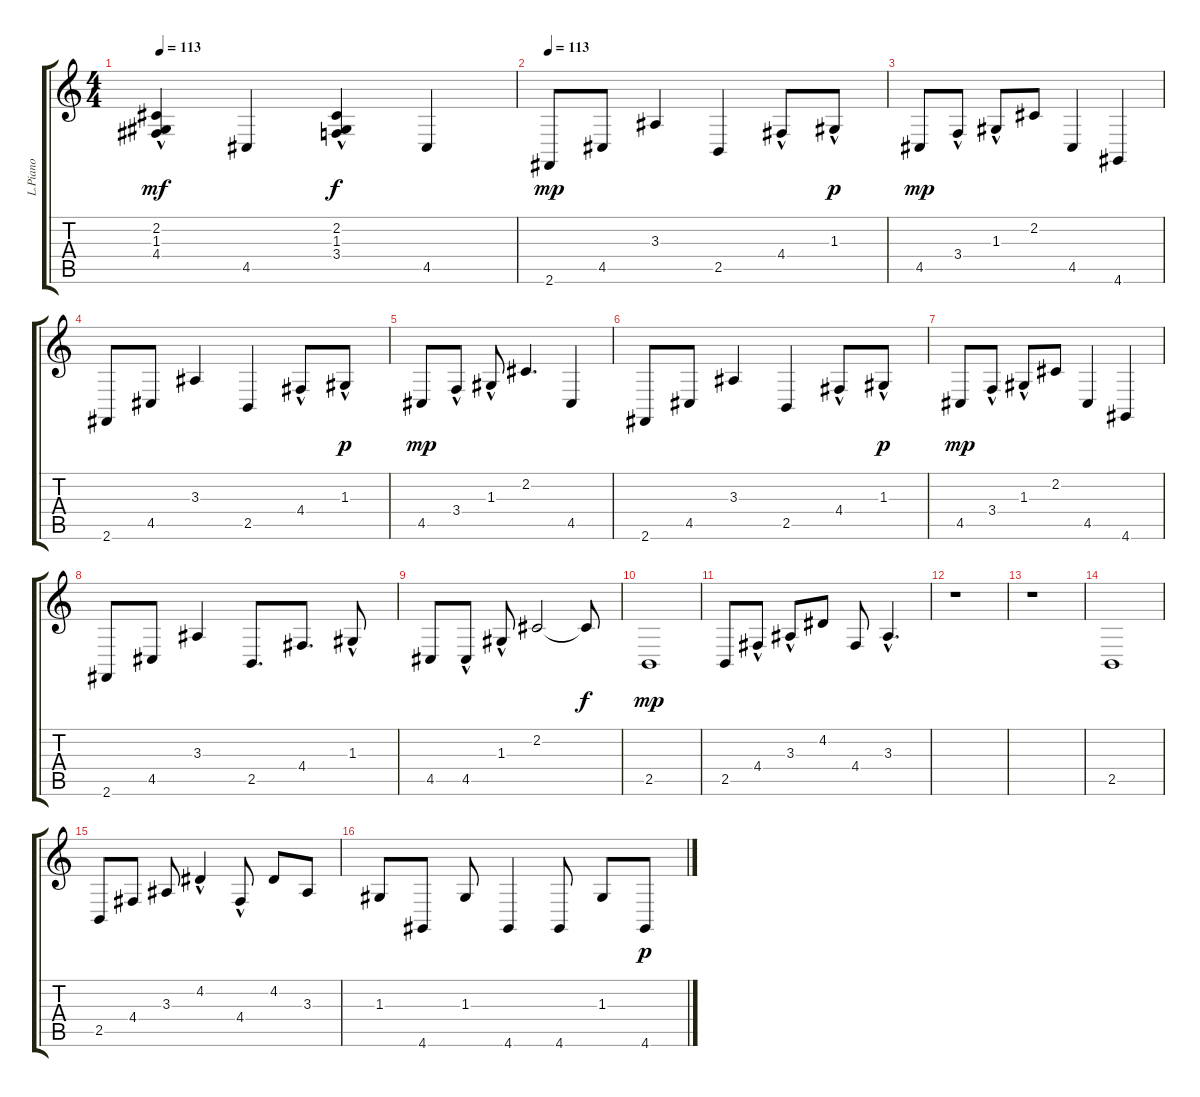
\track ("L.Piano" "L.Piano") {instrument acousticgrandpiano}
\staff {score tabs}
\tuning (E4 B3 G3 D3 A2 E2) {hide}
\ts (4 4)
\tempo 113
\clef g2
\ks c
(2.2 1.3 4.4{hac}).4{dy mf} 4.5.4 (2.2 1.3 3.4{hac}).4{dy f} 4.5.4 |
\tempo 113
2.6.8{dy mp} 4.5.8 3.3.4 2.5.4 4.4{hac}.8 1.3{hac}.8{dy p} |
4.5.8{dy mp} 3.4{hac}.8 1.3{hac}.8 2.2.8 4.5.4 4.6.4 |
2.6.8 4.5.8 3.3.4 2.5.4 4.4{hac}.8 1.3{hac}.8{dy p} |
4.5.8{dy mp} 3.4{hac}.8 1.3{hac}.8 2.2.4{d} 4.5.4 |
2.6.8 4.5.8 3.3.4 2.5.4 4.4{hac}.8 1.3{hac}.8{dy p} |
4.5.8{dy mp} 3.4{hac}.8 1.3{hac}.8 2.2.8 4.5.4 4.6.4 |
2.6.8 4.5.8 3.3.4 2.5.8{d} 4.4.8{d} 1.3{hac}.8 |
4.5.8 4.5{hac}.8 1.3{hac}.8 2.2.2 2.2{t}.8{dy f} |
2.5.1{dy mp} |
2.5.8 4.4{hac}.8 3.3{hac}.8 4.2.8 4.4.8 3.3{hac}.4{d} |
r.1 |
r.1 |
2.5.1 |
2.5.8 4.4.8 3.3.8 4.2{hac}.4 4.4{hac}.8 4.2.8 3.3.8 |
1.3.8 4.6.8 1.3.8 4.6.4 4.6.8 1.3.8 4.6.8{dy p}
